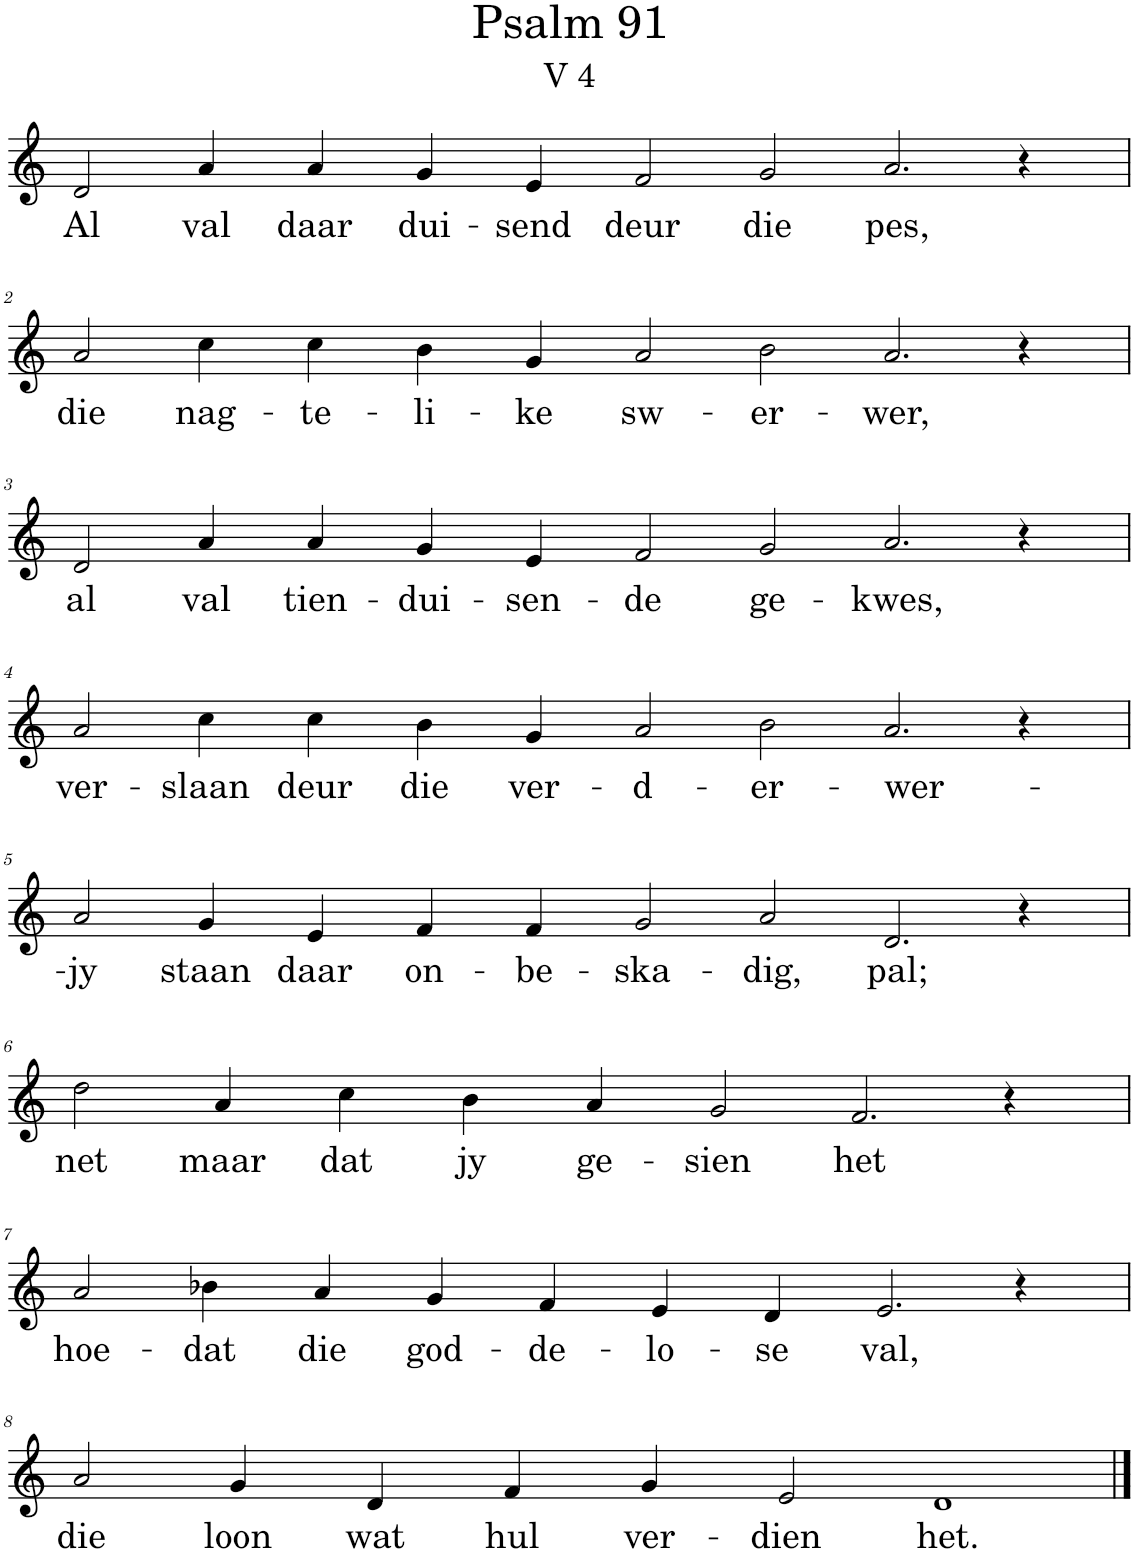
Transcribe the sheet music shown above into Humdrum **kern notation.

**kern	**text
*part1	*part1
*staff1	*staff1
*I"Pipe Organ	*
*I'P Org	*
*clefG2	*
*k[]	*
*M14/4	*
=1	=1
!	!LO:LY:b
2d/	Al
!	!LO:LY:b
4a/	val
!	!LO:LY:b
4a/	daar
!	!LO:LY:b
4g/	dui-
!	!LO:LY:b
4e/	-send
!	!LO:LY:b
2f/	deur
!	!LO:LY:b
2g/	die
!	!LO:LY:b
2.a/	pes,
4r	.
!!LO:LB:g=z
=2	=2
!	!LO:LY:b
2a/	die
!	!LO:LY:b
4cc\	nag-
!	!LO:LY:b
4cc\	-te-
!	!LO:LY:b
4b\	-li-
!	!LO:LY:b
4g/	-ke
!	!LO:LY:b
2a/	sw-
!	!LO:LY:b
2b\	-er-
!	!LO:LY:b
2.a/	-wer,
4r	.
!!LO:LB:g=z
=3	=3
!	!LO:LY:b
2d/	al
!	!LO:LY:b
4a/	val
!	!LO:LY:b
4a/	tien-
!	!LO:LY:b
4g/	-dui-
!	!LO:LY:b
4e/	-sen-
!	!LO:LY:b
2f/	-de
!	!LO:LY:b
2g/	ge-
!	!LO:LY:b
2.a/	-kwes,
4r	.
!!LO:LB:g=z
=4	=4
!	!LO:LY:b
2a/	ver-
!	!LO:LY:b
4cc\	-slaan
!	!LO:LY:b
4cc\	deur
!	!LO:LY:b
4b\	die
!	!LO:LY:b
4g/	ver-
!	!LO:LY:b
2a/	-d-
!	!LO:LY:b
2b\	-er-
!	!LO:LY:b
2.a/	-wer-
4r	.
!!LO:LB:g=z
=5	=5
!	!LO:LY:b
2a/	-jy
!	!LO:LY:b
4g/	staan
!	!LO:LY:b
4e/	daar
!	!LO:LY:b
4f/	on-
!	!LO:LY:b
4f/	-be-
!	!LO:LY:b
2g/	-ska-
!	!LO:LY:b
2a/	-dig,
!	!LO:LY:b
2.d/	pal;
4r	.
!!LO:LB:g=z
=6	=6
*M12/4	*
!	!LO:LY:b
2dd\	net
!	!LO:LY:b
4a/	maar
!	!LO:LY:b
4cc\	dat
!	!LO:LY:b
4b\	jy
!	!LO:LY:b
4a/	ge-
!	!LO:LY:b
2g/	-sien
!	!LO:LY:b
2.f/	het
4r	.
!!LO:LB:g=z
=7	=7
!	!LO:LY:b
2a/	hoe-
!	!LO:LY:b
4b-X\	-dat
!	!LO:LY:b
4a/	die
!	!LO:LY:b
4g/	god-
!	!LO:LY:b
4f/	-de-
!	!LO:LY:b
4e/	-lo-
!	!LO:LY:b
4d/	-se
!	!LO:LY:b
2.e/	val,
4r	.
!!LO:LB:g=z
=8	=8
!	!LO:LY:b
2a/	die
!	!LO:LY:b
4g/	loon
!	!LO:LY:b
4d/	wat
!	!LO:LY:b
4f/	hul
!	!LO:LY:b
4g/	ver-
!	!LO:LY:b
2e/	-dien
!	!LO:LY:b
1d	het.
==	==
*-	*-
